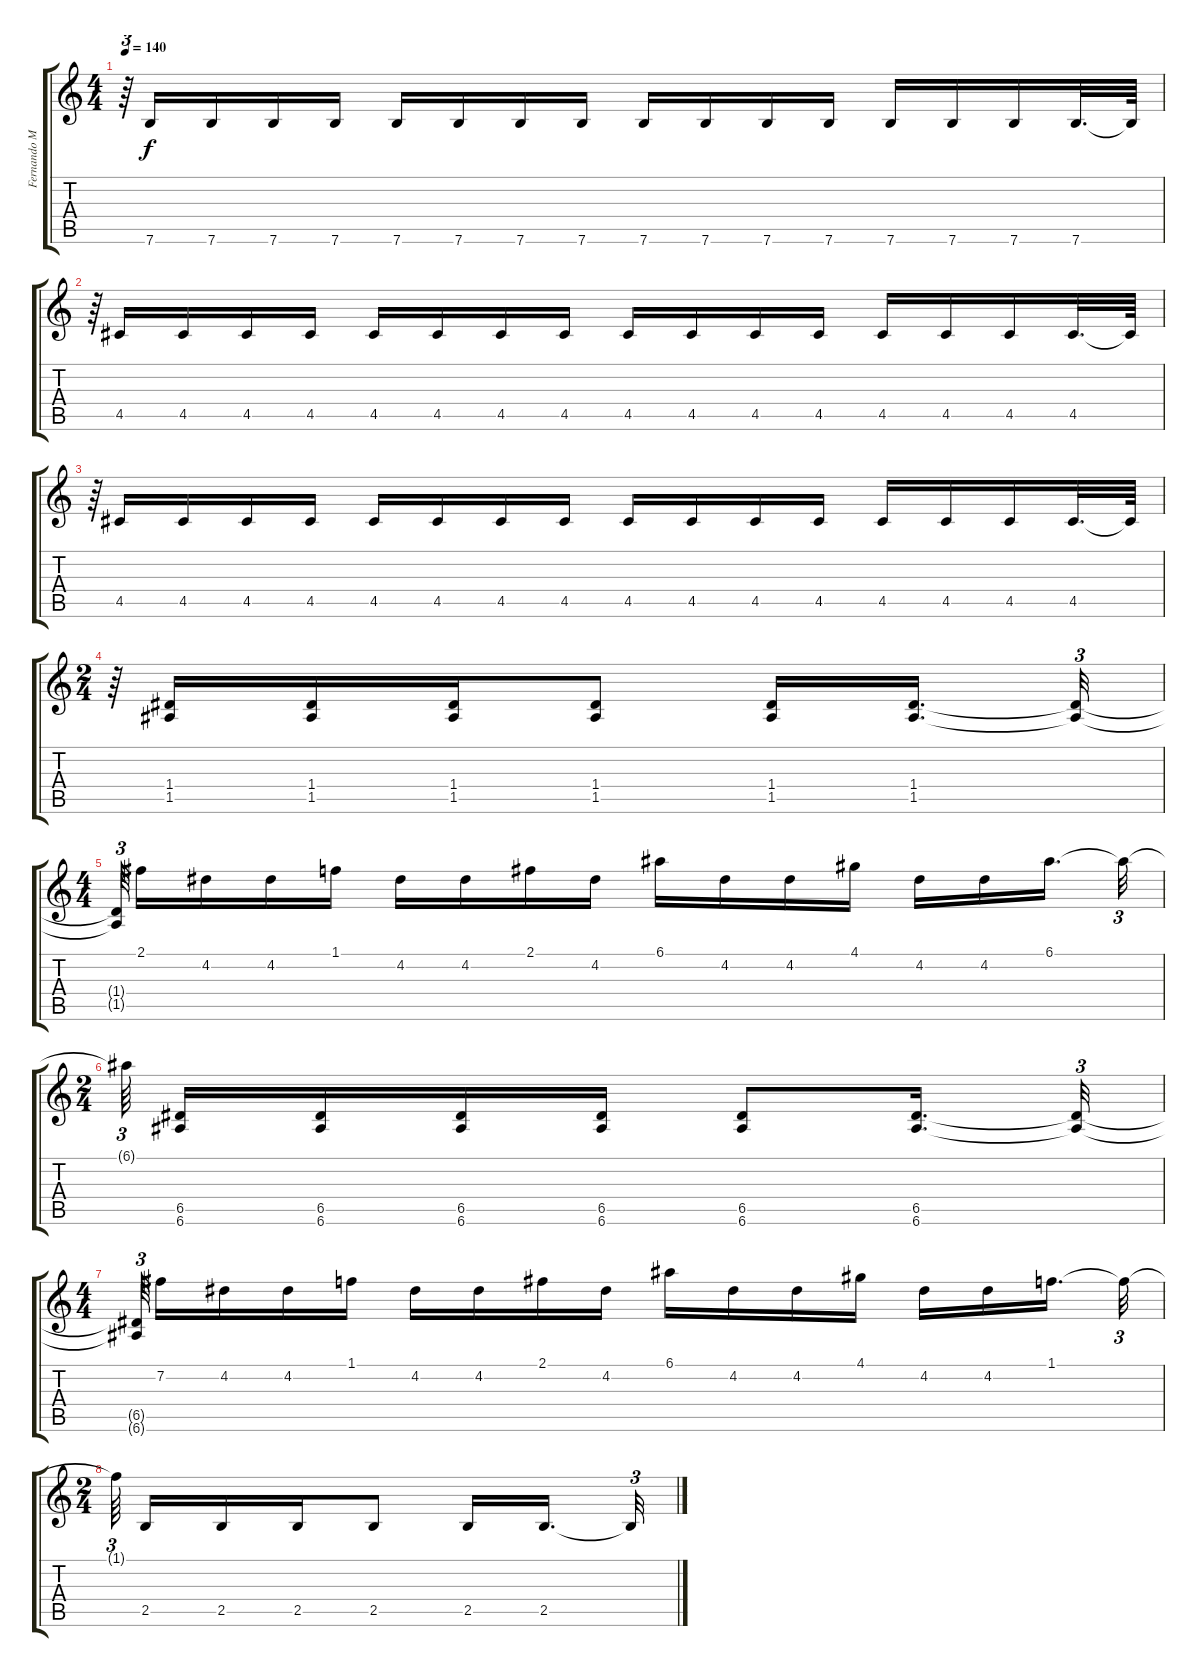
\track ("Fernando Mon" "Fernando M") {instrument overdrivenguitar}
\staff {score tabs}
\tuning (E4 B3 G3 D3 A2 E2) {hide}
\ts (4 4)
\tempo 140
\clef g2
\ks c
r.64{tu (3 2) dy f} 7.6.16 7.6.16 7.6.16 7.6.16 7.6.16 7.6.16 7.6.16 7.6.16 7.6.16 7.6.16 7.6.16 7.6.16 7.6.16 7.6.16 7.6.16 7.6.32{d} 7.6{t}.64 |
r.64{tu (3 2)} 4.5.16 4.5.16 4.5.16 4.5.16 4.5.16 4.5.16 4.5.16 4.5.16 4.5.16 4.5.16 4.5.16 4.5.16 4.5.16 4.5.16 4.5.16 4.5.32{d} 4.5{t}.64 |
r.64{tu (3 2)} 4.5.16 4.5.16 4.5.16 4.5.16 4.5.16 4.5.16 4.5.16 4.5.16 4.5.16 4.5.16 4.5.16 4.5.16 4.5.16 4.5.16 4.5.16 4.5.32{d} 4.5{t}.64 |
\ts (2 4)
r.64{tu (3 2)} (1.4 1.5).16 (1.4 1.5).16 (1.4 1.5).16 (1.4 1.5).8 (1.4 1.5).16 (1.4 1.5).16{d beam splitsecondary} (1.4{t} 1.5{t}).32{tu (3 2)} |
\ts (4 4)
(1.4{t} 1.5{t}).64{tu (3 2) beam splitsecondary} 2.1.16 4.2.16 4.2.16 1.1.16 4.2.16 4.2.16 2.1.16 4.2.16 6.1.16 4.2.16 4.2.16 4.1.16 4.2.16 4.2.16 6.1.16{d beam splitsecondary} 6.1{t}.32{tu (3 2)} |
\ts (2 4)
6.1{t}.64{tu (3 2) beam splitsecondary} (6.5 6.6).16 (6.5 6.6).16 (6.5 6.6).16 (6.5 6.6).16 (6.5 6.6).8 (6.5 6.6).16{d} (6.5{t} 6.6{t}).32{tu (3 2)} |
\ts (4 4)
(6.5{t} 6.6{t}).64{tu (3 2) beam splitsecondary} 7.2.16 4.2.16 4.2.16 1.1.16 4.2.16 4.2.16 2.1.16 4.2.16 6.1.16 4.2.16 4.2.16 4.1.16 4.2.16 4.2.16 1.1.16{d beam splitsecondary} 1.1{t}.32{tu (3 2)} |
\ts (2 4)
1.1{t}.64{tu (3 2) beam splitsecondary} 2.5.16 2.5.16 2.5.16 2.5.8 2.5.16 2.5.16{d beam splitsecondary} 2.5{t}.32{tu (3 2)}
